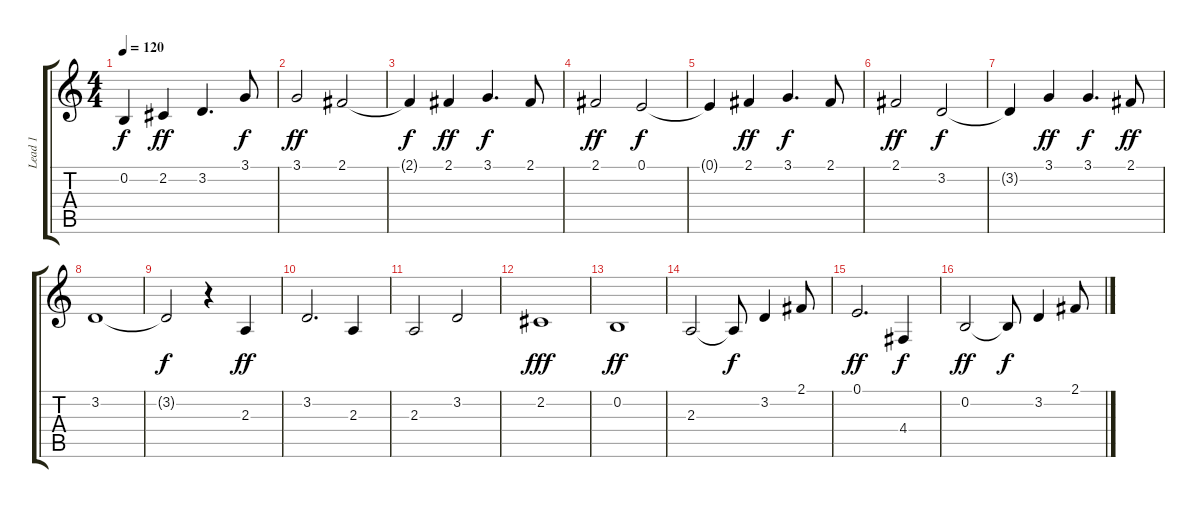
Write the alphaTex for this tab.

\track ("Lead 1" "Lead 1") {instrument lead8bassandlead}
\staff {score tabs}
\tuning (E4 B3 G3 D3 A2 E2) {hide}
\ts (4 4)
\tempo 120
\clef g2
\ks c
0.2{t}.4{dy f} 2.2.4{dy ff} 3.2.4{d} 3.1.8{dy f} |
3.1.2{dy ff} 2.1.2 |
2.1{t}.4{dy f} 2.1.4{dy ff} 3.1.4{d dy f} 2.1.8 |
2.1.2{dy ff} 0.1.2{dy f} |
0.1{t}.4 2.1.4{dy ff} 3.1.4{d dy f} 2.1.8 |
2.1.2{dy ff} 3.2.2{dy f} |
3.2{t}.4 3.1.4{dy ff} 3.1.4{d dy f} 2.1.8{dy ff} |
3.2.1 |
3.2{t}.2{dy f} r.4 2.3.4{dy ff} |
3.2.2{d} 2.3.4 |
2.3.2 3.2.2 |
2.2.1{dy fff} |
0.2.1{dy ff} |
2.3.2 2.3{t}.8{dy f} 3.2.4 2.1.8 |
0.1.2{d dy ff} 4.4.4{dy f} |
0.2.2{dy ff} 0.2{t}.8{dy f} 3.2.4 2.1.8
